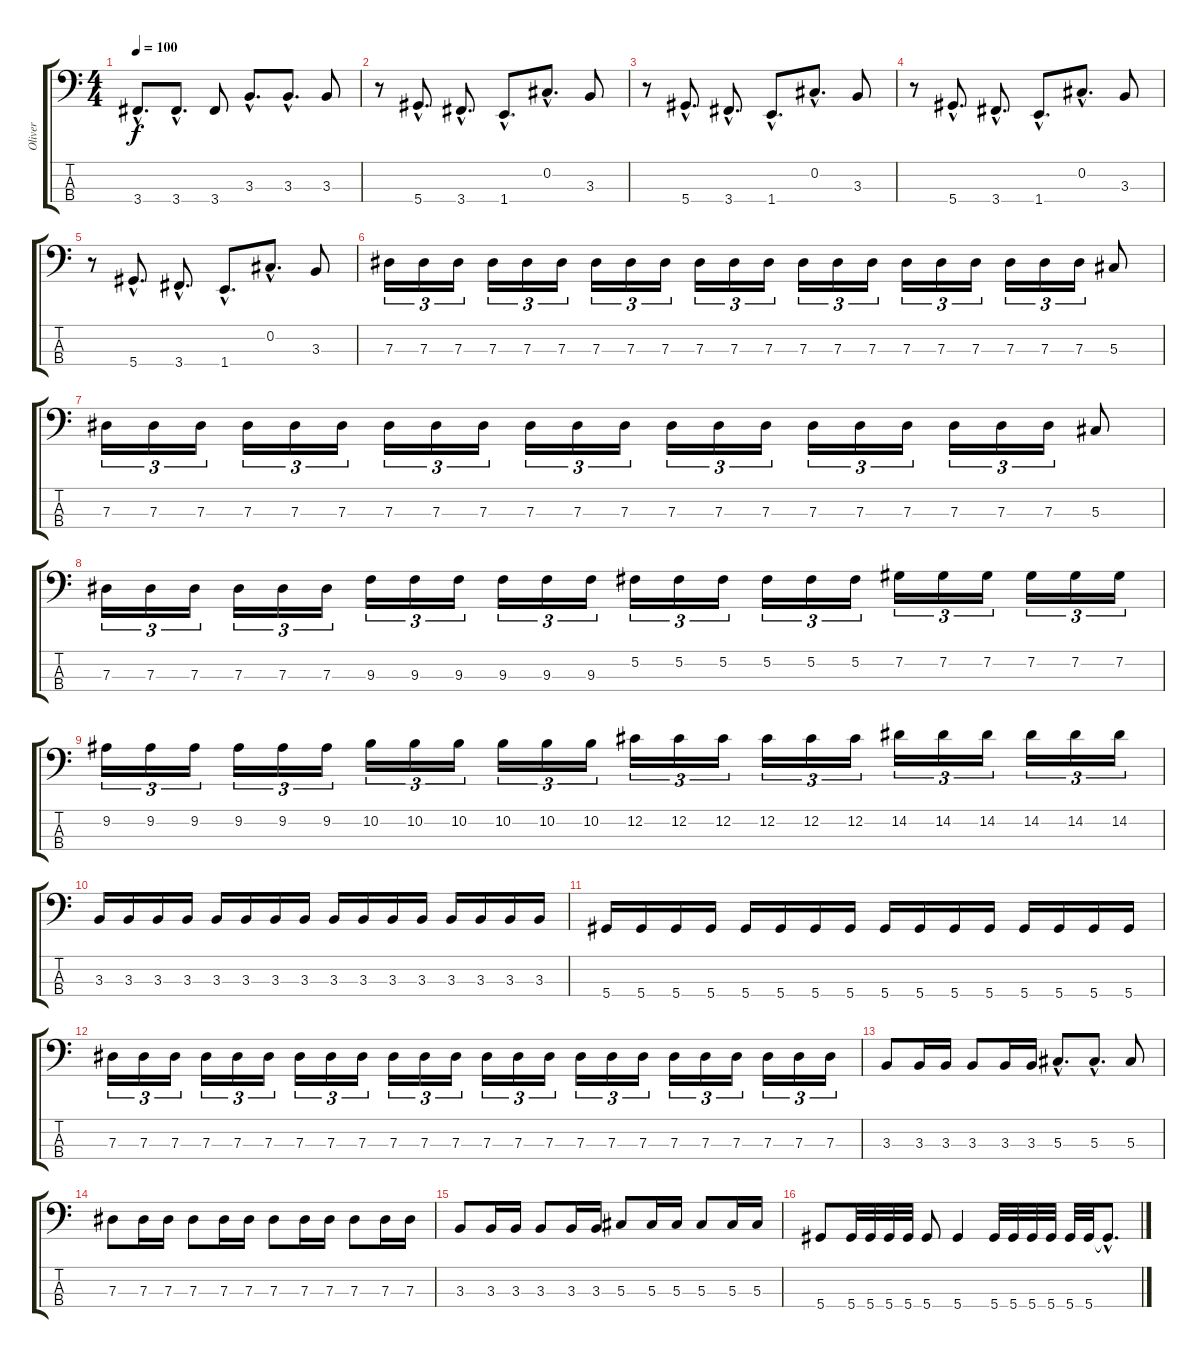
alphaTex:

\track ("Oliver" "Oliver") {instrument electricbasspick}
\staff {score tabs}
\tuning (Gb2 Db2 Ab1 Eb1) {hide}
\ts (4 4)
\tempo 100
\clef f4
\ks c
3.4{hac}.8{d dy f} 3.4{hac}.8{d} 3.4.8 3.3{hac}.8{d} 3.3{hac}.8{d} 3.3.8 |
r.8 5.4{hac}.8{d} 3.4{hac}.8{d} 1.4{hac}.8{d} 0.2{hac}.8{d} 3.3.8 |
r.8 5.4{hac}.8{d} 3.4{hac}.8{d} 1.4{hac}.8{d} 0.2{hac}.8{d} 3.3.8 |
r.8 5.4{hac}.8{d} 3.4{hac}.8{d} 1.4{hac}.8{d} 0.2{hac}.8{d} 3.3.8 |
r.8 5.4{hac}.8{d} 3.4{hac}.8{d} 1.4{hac}.8{d} 0.2{hac}.8{d} 3.3.8 |
7.3.16{tu (3 2)} 7.3.16{tu (3 2)} 7.3.16{tu (3 2)} 7.3.16{tu (3 2)} 7.3.16{tu (3 2)} 7.3.16{tu (3 2)} 7.3.16{tu (3 2)} 7.3.16{tu (3 2)} 7.3.16{tu (3 2)} 7.3.16{tu (3 2)} 7.3.16{tu (3 2)} 7.3.16{tu (3 2)} 7.3.16{tu (3 2)} 7.3.16{tu (3 2)} 7.3.16{tu (3 2)} 7.3.16{tu (3 2)} 7.3.16{tu (3 2)} 7.3.16{tu (3 2)} 7.3.16{tu (3 2)} 7.3.16{tu (3 2)} 7.3.16{tu (3 2)} 5.3.8 |
7.3.16{tu (3 2)} 7.3.16{tu (3 2)} 7.3.16{tu (3 2)} 7.3.16{tu (3 2)} 7.3.16{tu (3 2)} 7.3.16{tu (3 2)} 7.3.16{tu (3 2)} 7.3.16{tu (3 2)} 7.3.16{tu (3 2)} 7.3.16{tu (3 2)} 7.3.16{tu (3 2)} 7.3.16{tu (3 2)} 7.3.16{tu (3 2)} 7.3.16{tu (3 2)} 7.3.16{tu (3 2)} 7.3.16{tu (3 2)} 7.3.16{tu (3 2)} 7.3.16{tu (3 2)} 7.3.16{tu (3 2)} 7.3.16{tu (3 2)} 7.3.16{tu (3 2)} 5.3.8 |
7.3.16{tu (3 2)} 7.3.16{tu (3 2)} 7.3.16{tu (3 2)} 7.3.16{tu (3 2)} 7.3.16{tu (3 2)} 7.3.16{tu (3 2)} 9.3.16{tu (3 2)} 9.3.16{tu (3 2)} 9.3.16{tu (3 2)} 9.3.16{tu (3 2)} 9.3.16{tu (3 2)} 9.3.16{tu (3 2)} 5.2.16{tu (3 2)} 5.2.16{tu (3 2)} 5.2.16{tu (3 2)} 5.2.16{tu (3 2)} 5.2.16{tu (3 2)} 5.2.16{tu (3 2)} 7.2.16{tu (3 2)} 7.2.16{tu (3 2)} 7.2.16{tu (3 2)} 7.2.16{tu (3 2)} 7.2.16{tu (3 2)} 7.2.16{tu (3 2)} |
9.2.16{tu (3 2)} 9.2.16{tu (3 2)} 9.2.16{tu (3 2)} 9.2.16{tu (3 2)} 9.2.16{tu (3 2)} 9.2.16{tu (3 2)} 10.2.16{tu (3 2)} 10.2.16{tu (3 2)} 10.2.16{tu (3 2)} 10.2.16{tu (3 2)} 10.2.16{tu (3 2)} 10.2.16{tu (3 2)} 12.2.16{tu (3 2)} 12.2.16{tu (3 2)} 12.2.16{tu (3 2)} 12.2.16{tu (3 2)} 12.2.16{tu (3 2)} 12.2.16{tu (3 2)} 14.2.16{tu (3 2)} 14.2.16{tu (3 2)} 14.2.16{tu (3 2)} 14.2.16{tu (3 2)} 14.2.16{tu (3 2)} 14.2.16{tu (3 2)} |
3.3.16 3.3.16 3.3.16 3.3.16 3.3.16 3.3.16 3.3.16 3.3.16 3.3.16 3.3.16 3.3.16 3.3.16 3.3.16 3.3.16 3.3.16 3.3.16 |
5.4.16 5.4.16 5.4.16 5.4.16 5.4.16 5.4.16 5.4.16 5.4.16 5.4.16 5.4.16 5.4.16 5.4.16 5.4.16 5.4.16 5.4.16 5.4.16 |
7.3.16{tu (3 2)} 7.3.16{tu (3 2)} 7.3.16{tu (3 2)} 7.3.16{tu (3 2)} 7.3.16{tu (3 2)} 7.3.16{tu (3 2)} 7.3.16{tu (3 2)} 7.3.16{tu (3 2)} 7.3.16{tu (3 2)} 7.3.16{tu (3 2)} 7.3.16{tu (3 2)} 7.3.16{tu (3 2)} 7.3.16{tu (3 2)} 7.3.16{tu (3 2)} 7.3.16{tu (3 2)} 7.3.16{tu (3 2)} 7.3.16{tu (3 2)} 7.3.16{tu (3 2)} 7.3.16{tu (3 2)} 7.3.16{tu (3 2)} 7.3.16{tu (3 2)} 7.3.16{tu (3 2)} 7.3.16{tu (3 2)} 7.3.16{tu (3 2)} |
3.3.8 3.3.16 3.3.16 3.3.8 3.3.16 3.3.16 5.3{hac}.8{d} 5.3{hac}.8{d} 5.3.8 |
7.3.8 7.3.16 7.3.16 7.3.8 7.3.16 7.3.16 7.3.8 7.3.16 7.3.16 7.3.8 7.3.16 7.3.16 |
3.3.8 3.3.16 3.3.16 3.3.8 3.3.16 3.3.16 5.3.8 5.3.16 5.3.16 5.3.8 5.3.16 5.3.16 |
5.4.8 5.4.32 5.4.32 5.4.32 5.4.32 5.4.8 5.4.4 5.4.32 5.4.32 5.4.32 5.4.32 5.4.32 5.4.32 5.4{hac t}.8{d}
